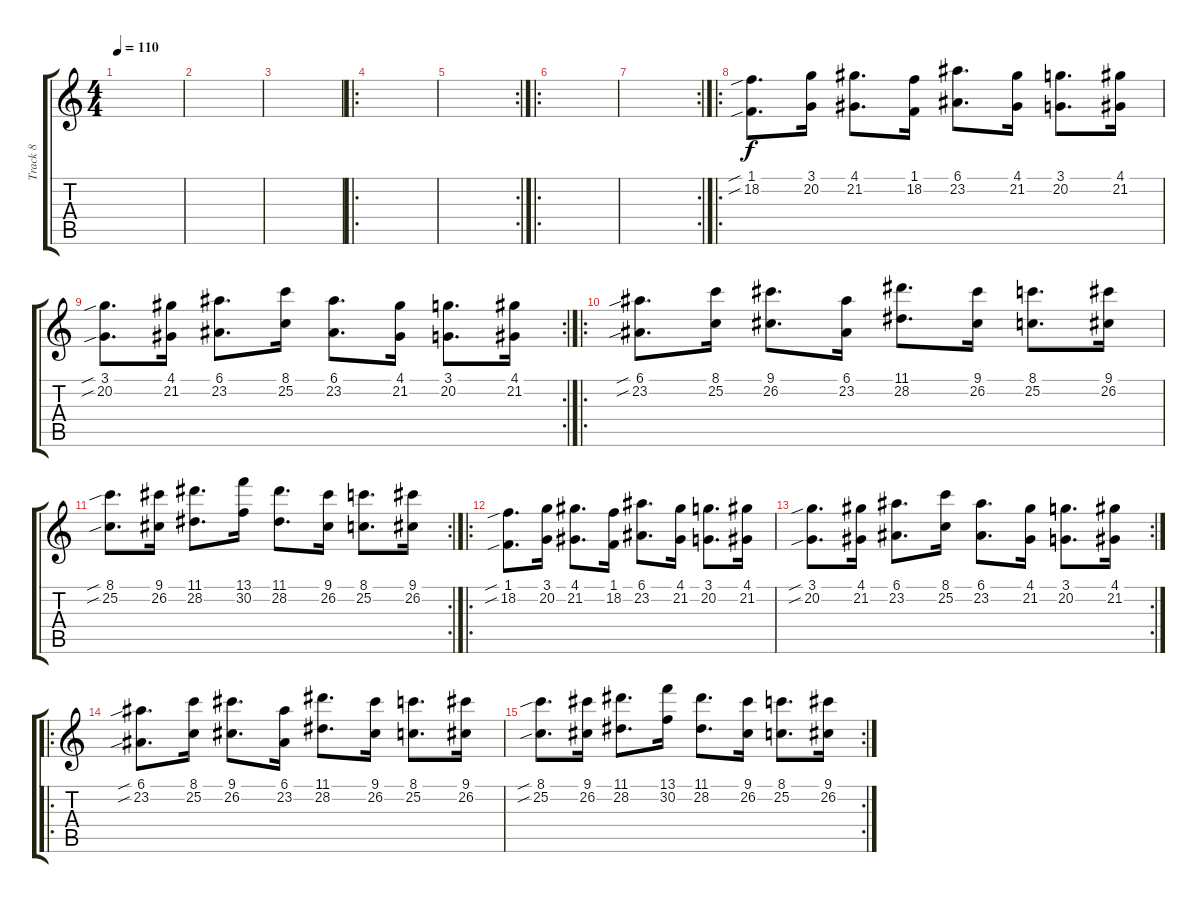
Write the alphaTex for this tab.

\track ("Track 8" "Track 8") {instrument stringensemble1}
\staff {score tabs}
\tuning (E4 B3 G3 D3 A2 E2) {hide}
\ts (4 4)
\tempo 110
\clef g2
\ks c
|
|
|
\ro
|
\rc 2
|
\ro
|
\rc 2
|
\ro
(1.1{sib} 18.2{sib}).8{d} (3.1 20.2).16 (4.1 21.2).8{d} (1.1 18.2).16 (6.1 23.2).8{d} (4.1 21.2).16 (3.1 20.2).8{d} (4.1 21.2).16 |
\rc 2
(3.1{sib} 20.2{sib}).8{d} (4.1 21.2).16 (6.1 23.2).8{d} (8.1 25.2).16 (6.1 23.2).8{d} (4.1 21.2).16 (3.1 20.2).8{d} (4.1 21.2).16 |
\ro
(6.1{sib} 23.2{sib}).8{d} (8.1 25.2).16 (9.1 26.2).8{d} (6.1 23.2).16 (11.1 28.2).8{d} (9.1 26.2).16 (8.1 25.2).8{d} (9.1 26.2).16 |
\rc 2
(8.1{sib} 25.2{sib}).8{d} (9.1 26.2).16 (11.1 28.2).8{d} (13.1 30.2).16 (11.1 28.2).8{d} (9.1 26.2).16 (8.1 25.2).8{d} (9.1 26.2).16 |
\ro
(1.1{sib} 18.2{sib}).8{d} (3.1 20.2).16 (4.1 21.2).8{d} (1.1 18.2).16 (6.1 23.2).8{d} (4.1 21.2).16 (3.1 20.2).8{d} (4.1 21.2).16 |
\rc 2
(3.1{sib} 20.2{sib}).8{d} (4.1 21.2).16 (6.1 23.2).8{d} (8.1 25.2).16 (6.1 23.2).8{d} (4.1 21.2).16 (3.1 20.2).8{d} (4.1 21.2).16 |
\ro
(6.1{sib} 23.2{sib}).8{d} (8.1 25.2).16 (9.1 26.2).8{d} (6.1 23.2).16 (11.1 28.2).8{d} (9.1 26.2).16 (8.1 25.2).8{d} (9.1 26.2).16 |
\rc 2
(8.1{sib} 25.2{sib}).8{d} (9.1 26.2).16 (11.1 28.2).8{d} (13.1 30.2).16 (11.1 28.2).8{d} (9.1 26.2).16 (8.1 25.2).8{d} (9.1 26.2).16
